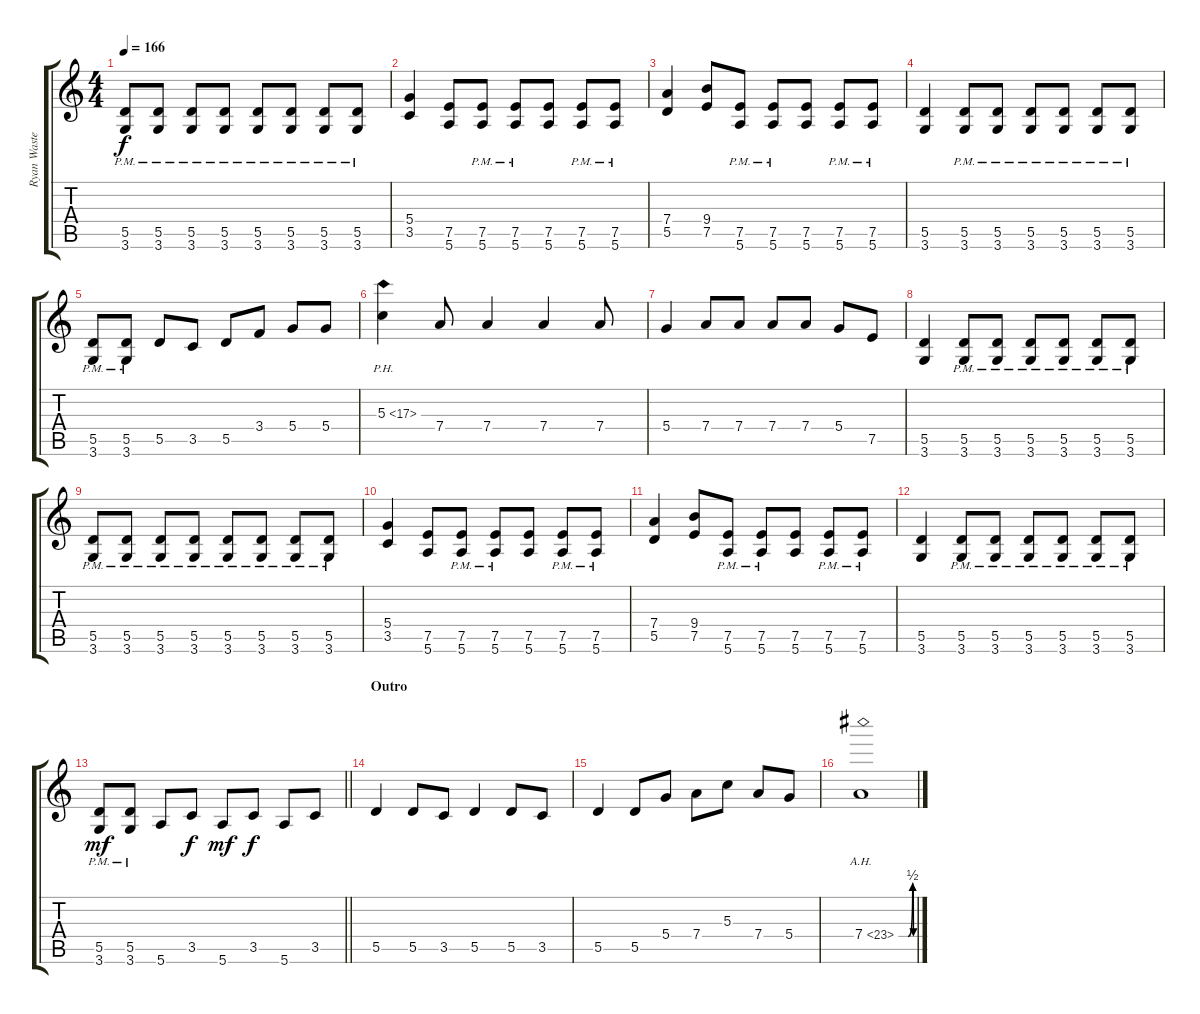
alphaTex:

\track ("Ryan Waste" "Ryan Waste") {instrument distortionguitar}
\staff {score tabs}
\tuning (E4 B3 G3 D3 A2 E2) {hide}
\ts (4 4)
\tempo 166
\clef g2
\ks c
(5.5{pm} 3.6{pm}).8{dy f} (5.5{pm} 3.6{pm}).8 (5.5{pm} 3.6{pm}).8 (5.5{pm} 3.6{pm}).8 (5.5{pm} 3.6{pm}).8 (5.5{pm} 3.6{pm}).8 (5.5{pm} 3.6{pm}).8 (5.5{pm} 3.6{pm}).8 |
(5.4 3.5).4 (7.5 5.6).8 (7.5{pm} 5.6{pm}).8 (7.5{pm} 5.6{pm}).8 (7.5 5.6).8 (7.5{pm} 5.6{pm}).8 (7.5{pm} 5.6{pm}).8 |
(7.4 5.5).4 (9.4 7.5).8 (7.5{pm} 5.6{pm}).8 (7.5{pm} 5.6{pm}).8 (7.5 5.6).8 (7.5{pm} 5.6{pm}).8 (7.5{pm} 5.6{pm}).8 |
(5.5 3.6).4 (5.5{pm} 3.6{pm}).8 (5.5{pm} 3.6{pm}).8 (5.5{pm} 3.6{pm}).8 (5.5{pm} 3.6{pm}).8 (5.5{pm} 3.6{pm}).8 (5.5{pm} 3.6{pm}).8 |
(5.5{pm} 3.6{pm}).8 (5.5{pm} 3.6{pm}).8 5.5.8 3.5.8 5.5.8 3.4.8 5.4.8 5.4.8 |
5.3{ph 12}.4 7.4.8 7.4.4 7.4.4 7.4.8 |
5.4.4 7.4.8 7.4.8 7.4.8 7.4.8 5.4.8 7.5.8 |
(5.5 3.6).4 (5.5{pm} 3.6{pm}).8 (5.5{pm} 3.6{pm}).8 (5.5{pm} 3.6{pm}).8 (5.5{pm} 3.6{pm}).8 (5.5{pm} 3.6{pm}).8 (5.5{pm} 3.6{pm}).8 |
(5.5{pm} 3.6{pm}).8 (5.5{pm} 3.6{pm}).8 (5.5{pm} 3.6{pm}).8 (5.5{pm} 3.6{pm}).8 (5.5{pm} 3.6{pm}).8 (5.5{pm} 3.6{pm}).8 (5.5{pm} 3.6{pm}).8 (5.5{pm} 3.6{pm}).8 |
(5.4 3.5).4 (7.5 5.6).8 (7.5{pm} 5.6{pm}).8 (7.5{pm} 5.6{pm}).8 (7.5 5.6).8 (7.5{pm} 5.6{pm}).8 (7.5{pm} 5.6{pm}).8 |
(7.4 5.5).4 (9.4 7.5).8 (7.5{pm} 5.6{pm}).8 (7.5{pm} 5.6{pm}).8 (7.5 5.6).8 (7.5{pm} 5.6{pm}).8 (7.5{pm} 5.6{pm}).8 |
(5.5 3.6).4 (5.5{pm} 3.6{pm}).8 (5.5{pm} 3.6{pm}).8 (5.5{pm} 3.6{pm}).8 (5.5{pm} 3.6{pm}).8 (5.5{pm} 3.6{pm}).8 (5.5{pm} 3.6{pm}).8 |
\barLineRight lightlight
(5.5{pm} 3.6{pm}).8{dy mf} (5.5{pm} 3.6{pm}).8 5.6.8 3.5.8{dy f} 5.6.8{dy mf} 3.5.8{dy f} 5.6.8 3.5.8 |
\section ("" "Outro")
5.5.4 5.5.8 3.5.8 5.5.4 5.5.8 3.5.8 |
5.5.4 5.5.8 5.4.8 7.4.8 5.3.8 7.4.8 5.4.8 |
7.4{be (custom 0 0 38 0 57 2 60 0) ah 16}.1
